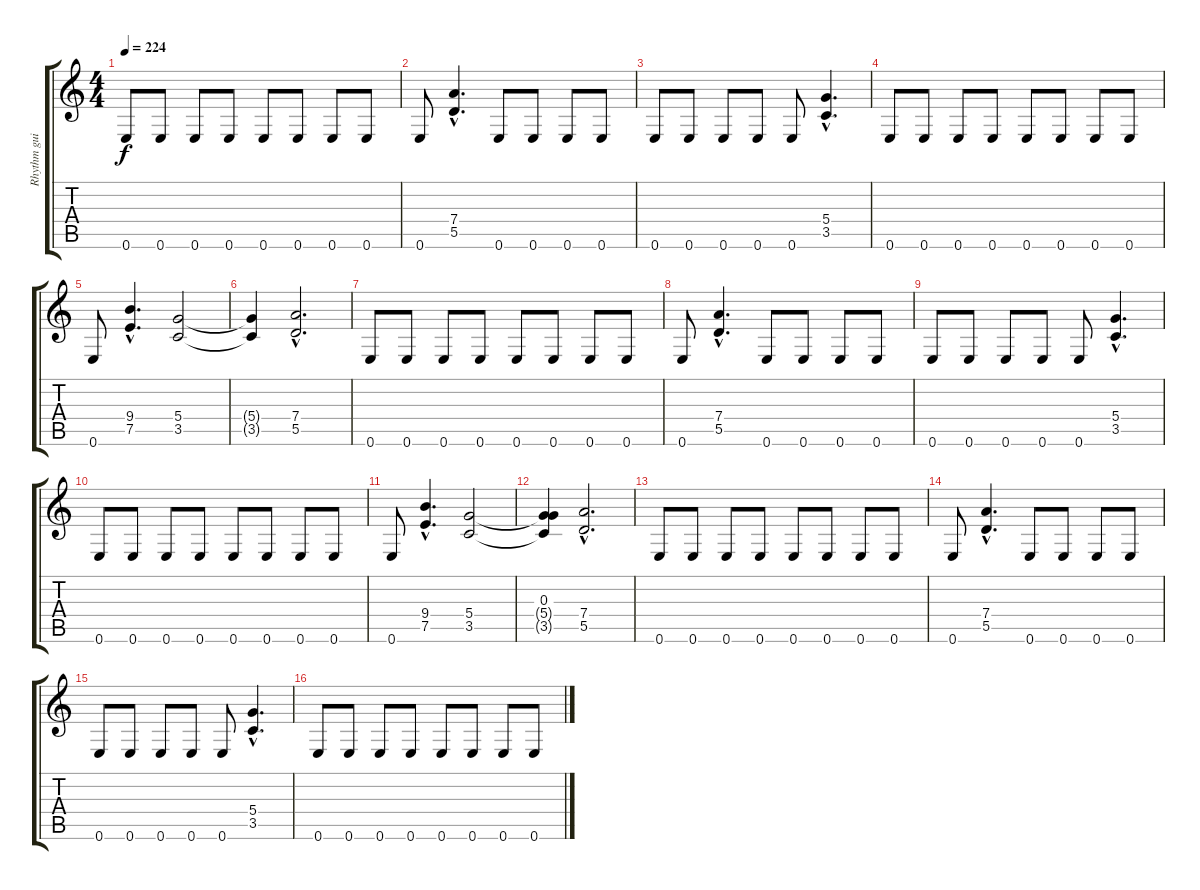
\track ("Rhythm guitar" "Rhythm gui") {instrument distortionguitar}
\staff {score tabs}
\tuning (E4 B3 G3 D3 A2 E2) {hide}
\ts (4 4)
\tempo 224
\clef g2
\ks c
0.6.8{dy f} 0.6.8 0.6.8 0.6.8 0.6.8 0.6.8 0.6.8 0.6.8 |
0.6.8 (7.4{hac} 5.5{hac}).4{d} 0.6.8 0.6.8 0.6.8 0.6.8 |
0.6.8 0.6.8 0.6.8 0.6.8 0.6.8 (5.4{hac} 3.5{hac}).4{d} |
0.6.8 0.6.8 0.6.8 0.6.8 0.6.8 0.6.8 0.6.8 0.6.8 |
0.6.8 (9.4{hac} 7.5{hac}).4{d} (5.4 3.5).2 |
(5.4{t} 3.5{t}).4 (7.4{hac} 5.5{hac}).2{d} |
0.6.8 0.6.8 0.6.8 0.6.8 0.6.8 0.6.8 0.6.8 0.6.8 |
0.6.8 (7.4{hac} 5.5{hac}).4{d} 0.6.8 0.6.8 0.6.8 0.6.8 |
0.6.8 0.6.8 0.6.8 0.6.8 0.6.8 (5.4{hac} 3.5{hac}).4{d} |
0.6.8 0.6.8 0.6.8 0.6.8 0.6.8 0.6.8 0.6.8 0.6.8 |
0.6.8 (9.4{hac} 7.5{hac}).4{d} (5.4 3.5).2 |
(0.3 5.4{t} 3.5{t}).4 (7.4{hac} 5.5{hac}).2{d} |
0.6.8 0.6.8 0.6.8 0.6.8 0.6.8 0.6.8 0.6.8 0.6.8 |
0.6.8 (7.4{hac} 5.5{hac}).4{d} 0.6.8 0.6.8 0.6.8 0.6.8 |
0.6.8 0.6.8 0.6.8 0.6.8 0.6.8 (5.4{hac} 3.5{hac}).4{d} |
0.6.8 0.6.8 0.6.8 0.6.8 0.6.8 0.6.8 0.6.8 0.6.8
